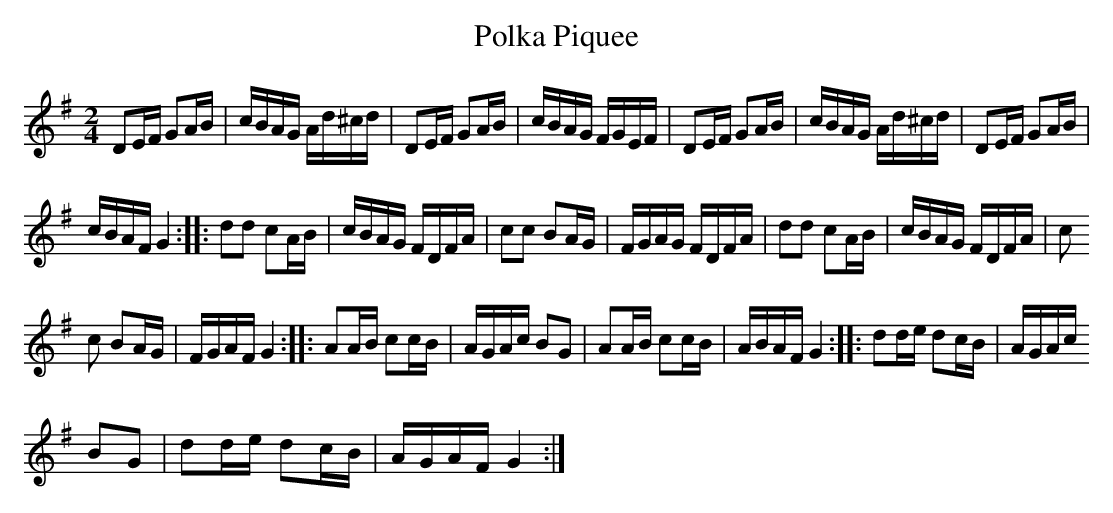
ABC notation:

X:1
T:Polka Piquee
M:2/4
L:1/16
K:G
D2EF G2AB|cBAG Ad^cd|D2EF G2AB|cBAG FGEF|D2EF G2AB|cBAG Ad^cd|D2EF G2AB|
cBAF G4:||:d2d2 c2AB|cBAG FDFA|c2c2 B2AG|FGAG FDFA|d2d2 c2AB|cBAG FDFA|c2
c2 B2AG|FGAF G4:||:A2AB c2cB|AGAc B2G2|A2AB c2cB|ABAF G4:||:d2de d2cB|AGAc
B2G2|d2de d2cB|AGAF G4:|
